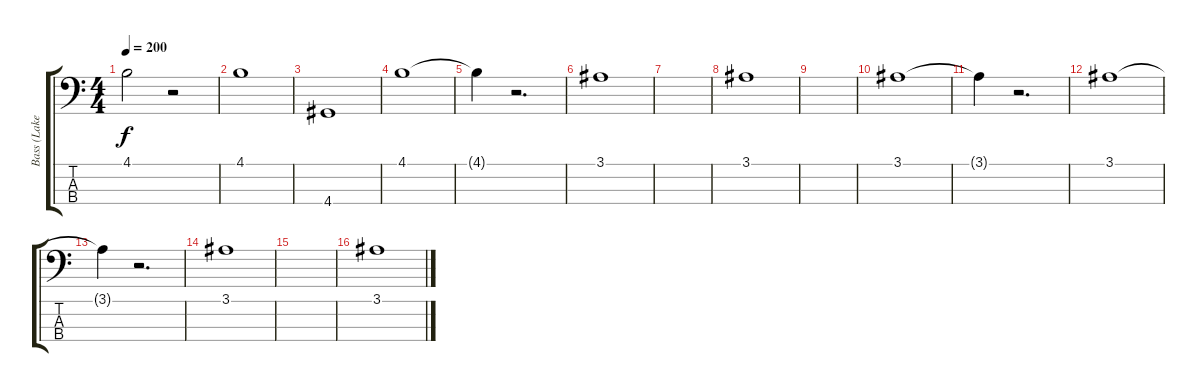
\track ("Bass (Lake)" "Bass (Lake") {instrument electricbassfinger}
\staff {score tabs}
\tuning (G2 D2 A1 E1) {hide}
\ts (4 4)
\tempo 200
\clef f4
\ks c
4.1{t}.2{dy f} r.2 |
4.1.1 |
4.4.1 |
4.1.1 |
4.1{t}.4 r.2{d} |
3.1.1 |
|
3.1.1 |
|
3.1.1 |
3.1{t}.4 r.2{d} |
3.1.1 |
3.1{t}.4 r.2{d} |
3.1.1 |
|
3.1.1
